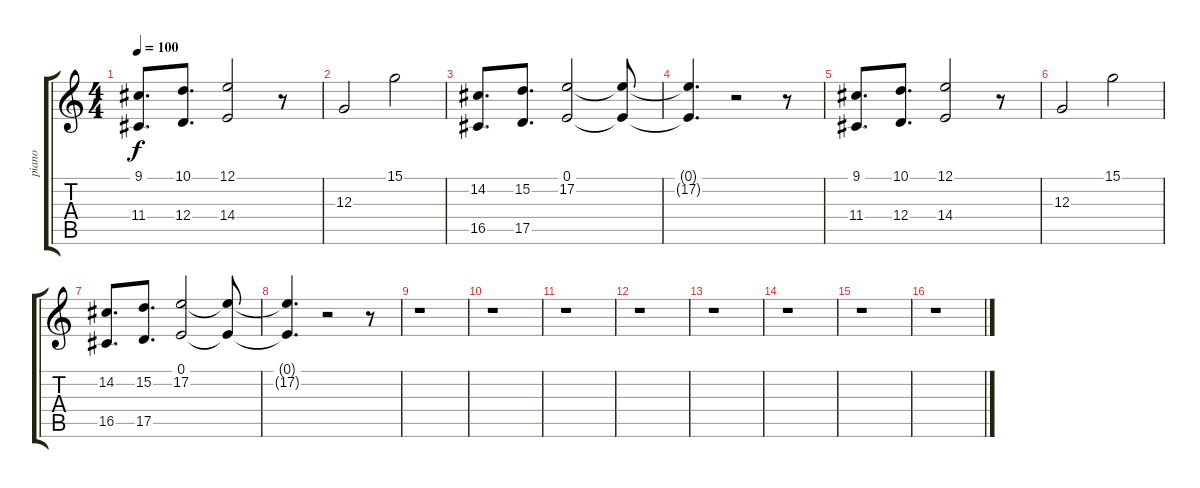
\track ("piano" "piano") {instrument acousticgrandpiano}
\staff {score tabs}
\tuning (E4 B3 G3 D3 A2 E2) {hide}
\ts (4 4)
\tempo 100
\clef g2
\ks c
(9.1 11.4).8{d dy f} (10.1 12.4).8{d} (12.1 14.4).2 r.8 |
12.3.2 15.1.2 |
(14.2 16.5).8{d} (15.2 17.5).8{d} (0.1 17.2).2 (0.1{t} 17.2{t}).8 |
(0.1{t} 17.2{t}).4{d} r.2 r.8 |
(9.1 11.4).8{d} (10.1 12.4).8{d} (12.1 14.4).2 r.8 |
12.3.2 15.1.2 |
(14.2 16.5).8{d} (15.2 17.5).8{d} (0.1 17.2).2 (0.1{t} 17.2{t}).8 |
(0.1{t} 17.2{t}).4{d} r.2 r.8 |
r.1 |
r.1 |
r.1 |
r.1 |
r.1 |
r.1 |
r.1 |
r.1
